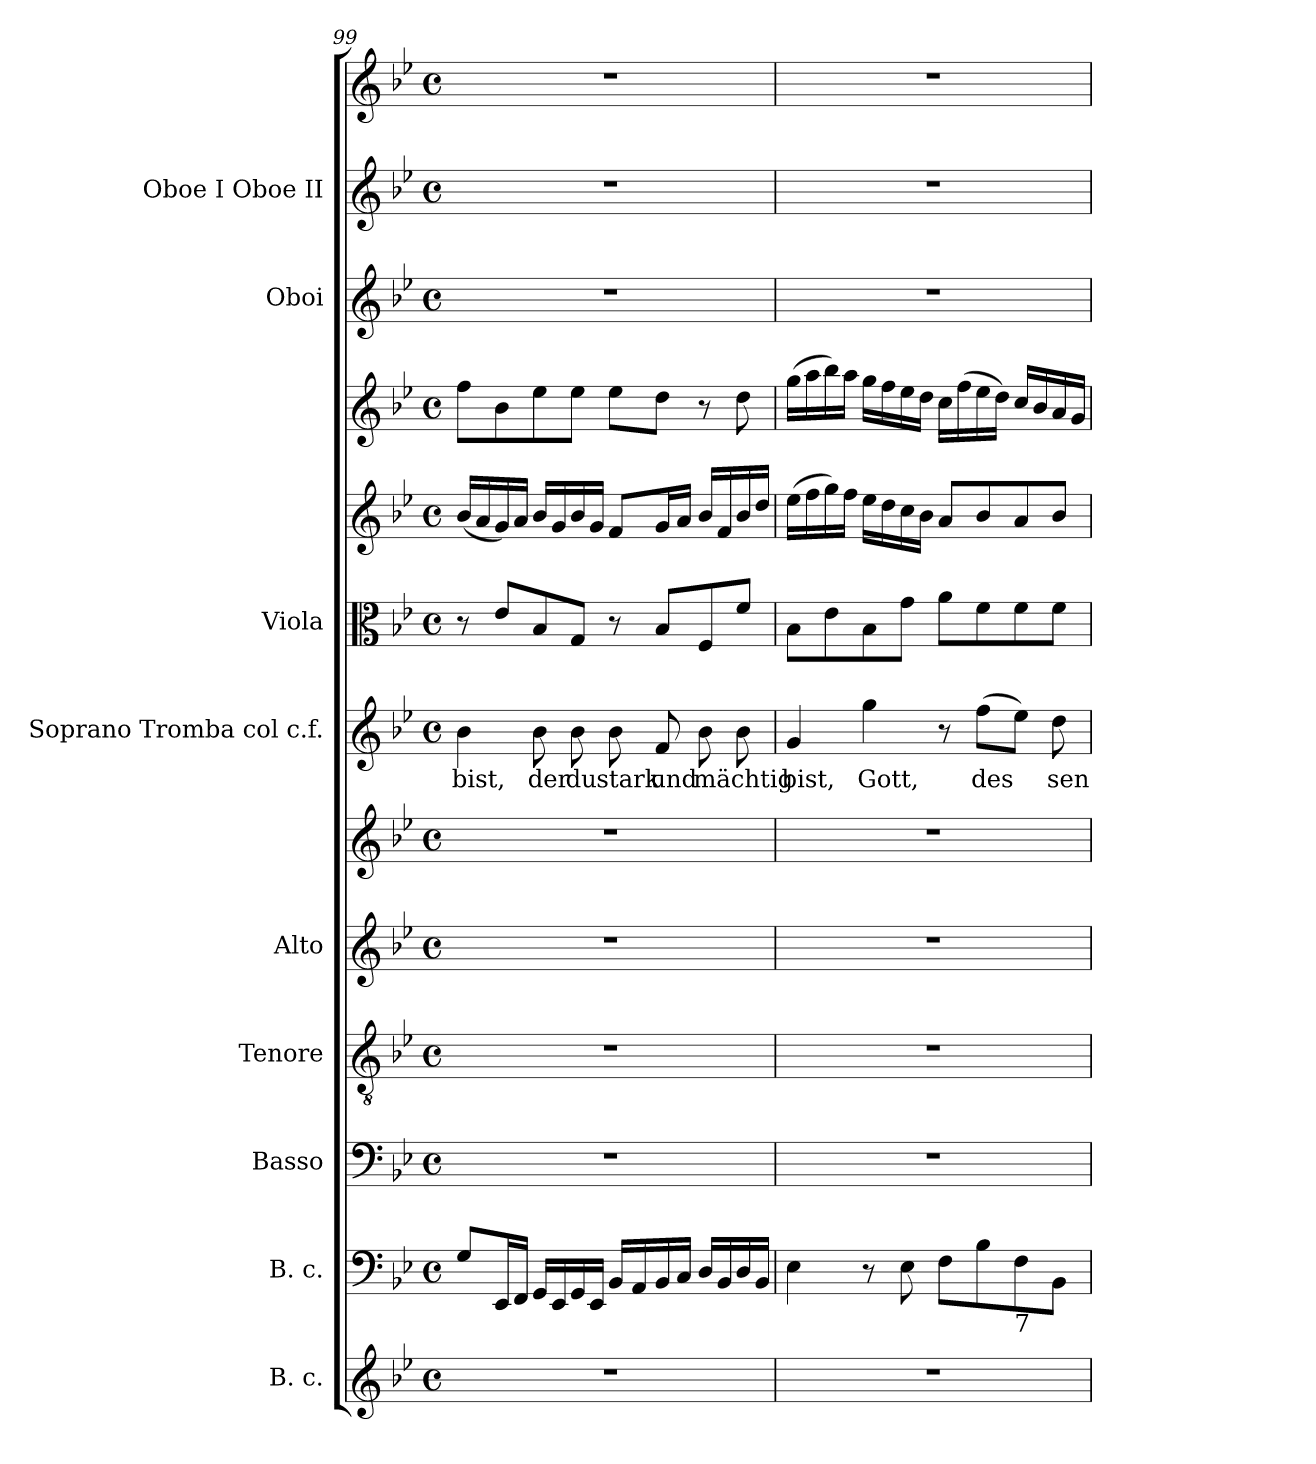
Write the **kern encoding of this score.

**kern	**kern	**kern	**kern	**kern	**kern	**kern	**text	**kern	**kern	**kern	**kern	**kern	**kern
*part12	*part11	*part10	*part9	*part8	*part7	*part6	*part6	*part5	*part4	*part3	*part2	*part1	*part1
*staff13	*staff12	*staff11	*staff10	*staff9	*staff8	*staff7	*staff7	*staff6	*staff5	*staff4	*staff3	*staff2	*staff1
*I"B. c.	*I"B. c.	*I"Basso	*I"Tenore	*I"Alto	*	*I"Soprano Tromba col c.f.	*	*I"Viola	*	*	*I"Oboi	*I"Oboe I Oboe II	*
*	*I'B. c.	*I'Basso	*I'Tenore	*I'Alto	*	*I'Soprano	*	*I'Viola	*	*	*	*I'Ob	*
!!LO:LB:g=z
*clefG2	*clefF4	*clefF4	*clefGv2	*clefG2	*clefG2	*clefG2	*	*clefC3	*clefG2	*clefG2	*clefG2	*clefG2	*clefG2
*k[b-e-]	*k[b-e-]	*k[b-e-]	*k[b-e-]	*k[b-e-]	*k[b-e-]	*k[b-e-]	*	*k[b-e-]	*k[b-e-]	*k[b-e-]	*k[b-e-]	*k[b-e-]	*k[b-e-]
*B-:	*B-:	*B-:	*B-:	*B-:	*B-:	*B-:	*	*B-:	*B-:	*B-:	*B-:	*B-:	*B-:
*M4/4	*M4/4	*M4/4	*M4/4	*M4/4	*M4/4	*M4/4	*	*M4/4	*M4/4	*M4/4	*M4/4	*M4/4	*M4/4
*met(c)	*met(c)	*met(c)	*met(c)	*met(c)	*met(c)	*met(c)	*	*met(c)	*met(c)	*met(c)	*met(c)	*met(c)	*met(c)
=99	=99	=99	=99	=99	=99	=99	=99	=99	=99	=99	=99	=99	=99
!	!	!	!	!	!	!	!LO:LY:b	!	!	!	!	!	!
1r	8G/L	1r	1r	1r	1r	4b-\	bist,	8r	(<16b-/LL	8ff\L	1r	1r	1r
.	.	.	.	.	.	.	.	.	16a/	.	.	.	.
.	16EE-/L	.	.	.	.	.	.	8e-/L	16g/)	8b-\	.	.	.
.	16FF/JJ	.	.	.	.	.	.	.	16a/JJ	.	.	.	.
!	!	!	!	!	!	!	!LO:LY:b	!	!	!	!	!	!
.	16GG</LL	.	.	.	.	8b-\	der	8B-/	16b-/LL	8ee-\	.	.	.
.	16EE-/	.	.	.	.	.	.	.	16g/	.	.	.	.
!	!	!	!	!	!	!	!LO:LY:b	!	!	!	!	!	!
.	16GG/	.	.	.	.	8b-\	du	8G/J	16b-/	8ee-\J	.	.	.
.	16EE-/JJ	.	.	.	.	.	.	.	16g/JJ	.	.	.	.
!	!	!	!	!	!	!	!LO:LY:b	!	!	!	!	!	!
.	16BB-</LL	.	.	.	.	8b-\	stark	8r	8f/L	8ee-\L	.	.	.
.	16AA/	.	.	.	.	.	.	.	.	.	.	.	.
!	!	!	!	!	!	!	!LO:LY:b	!	!	!	!	!	!
.	16BB-/	.	.	.	.	8f/	und	8B-/L	16g/L	8dd\J	.	.	.
.	16C/JJ	.	.	.	.	.	.	.	16a/JJ	.	.	.	.
!	!	!	!	!	!	!	!LO:LY:b	!	!	!	!	!	!
.	16D</LL	.	.	.	.	8b-\	mächtig	8F/	16b-/LL	8r	.	.	.
.	16BB-/	.	.	.	.	.	.	.	16f/	.	.	.	.
.	16D/	.	.	.	.	8b-\	.	8f/J	16b-/	8dd\	.	.	.
.	16BB-/JJ	.	.	.	.	.	.	.	16dd/JJ	.	.	.	.
=100	=100	=100	=100	=100	=100	=100	=100	=100	=100	=100	=100	=100	=100
!	!	!	!	!	!	!	!LO:LY:b	!	!	!	!	!	!
1r	4E-\	1r	1r	1r	1r	4g/	bist,	8B-\L	(>16ee-\LL	(>16gg\LL	1r	1r	1r
.	.	.	.	.	.	.	.	.	16ff\	16aa\	.	.	.
.	.	.	.	.	.	.	.	8e-\	16gg\)	16bb-\)	.	.	.
.	.	.	.	.	.	.	.	.	16ff\JJ	16aa\JJ	.	.	.
!	!	!	!	!	!	!	!LO:LY:b	!	!	!	!	!	!
.	8r	.	.	.	.	4gg\	Gott,	8B-\	16ee-\LL	16gg\LL	.	.	.
.	.	.	.	.	.	.	.	.	16dd\	16ff\	.	.	.
.	8E-\	.	.	.	.	.	.	8g\J	16cc\	16ee-\	.	.	.
.	.	.	.	.	.	.	.	.	16b-\JJ	16dd\JJ	.	.	.
.	8F\L	.	.	.	.	8r	.	8a\L	8a/L	16cc\LL	.	.	.
.	.	.	.	.	.	.	.	.	.	(>16ff\	.	.	.
!	!	!	!	!	!	!	!LO:LY:b	!	!	!	!	!	!
.	8B-\	.	.	.	.	(>8ff\L	des	8f\	8b-/	16ee-\	.	.	.
.	.	.	.	.	.	.	.	.	.	16dd\JJ)	.	.	.
!	!LO:TX:b:t=7	!	!	!	!	!	!	!	!	!	!	!	!
.	8F\	.	.	.	.	8ee-\J)	.	8f\	8a/	16cc/LL	.	.	.
.	.	.	.	.	.	.	.	.	.	16b-/	.	.	.
!	!	!	!	!	!	!	!LO:LY:b	!	!	!	!	!	!
.	8BB-\J	.	.	.	.	8dd\	sen	8f\J	8b-/J	16a/	.	.	.
.	.	.	.	.	.	.	.	.	.	16g/JJ	.	.	.
=	=	=	=	=	=	=	=	=	=	=	=	=	=
*-	*-	*-	*-	*-	*-	*-	*-	*-	*-	*-	*-	*-	*-
